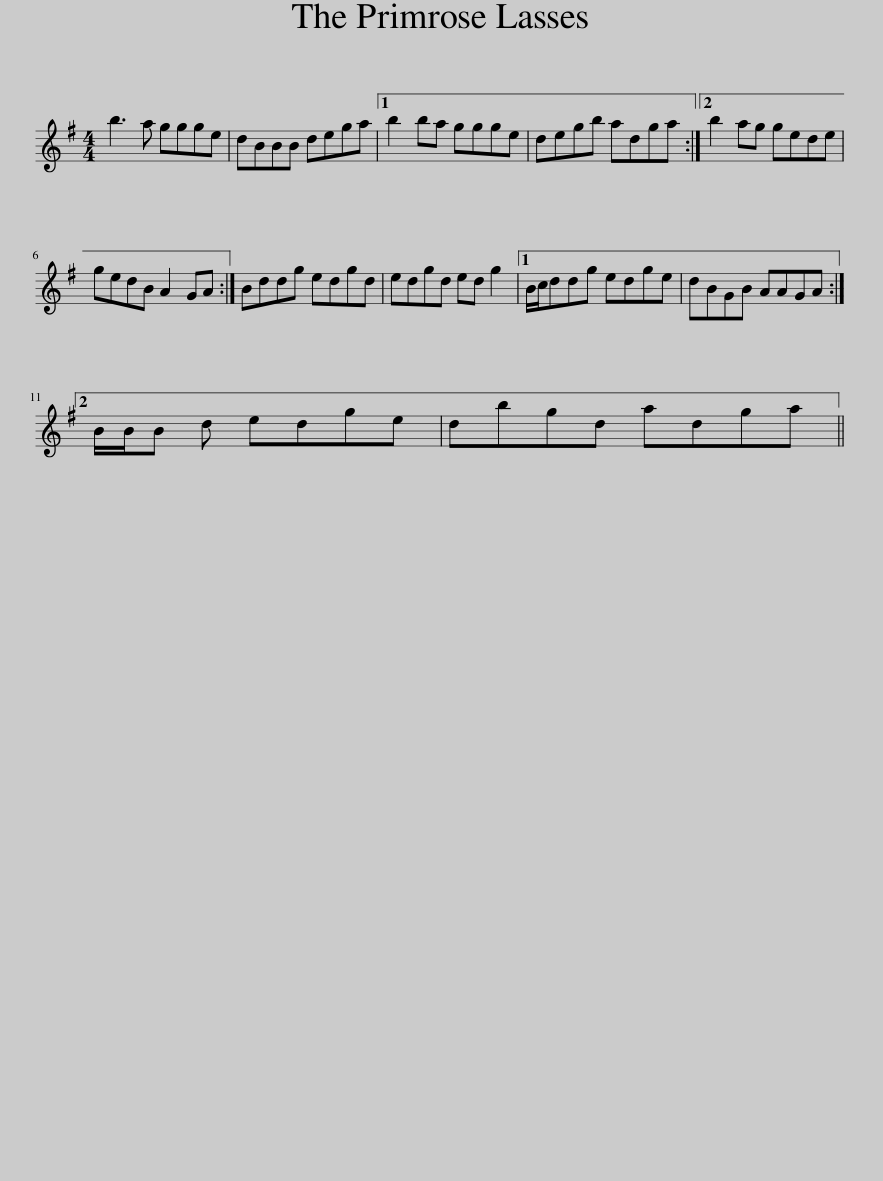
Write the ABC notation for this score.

X:1
L:1/8
M:4/4
I:linebreak $
K:G
V:1 treble
V:1
 b3 a ggge | dBBB dega |1 b2 ba ggge | degb adga :|2 b2 ag gede |$ %5
 gedB A2 GA :| Bddg edgd | edgd ed g2 |1 B/c/ddg edge | dBGB AAGA :|2$ %10
 B/B/B d edge | dbgd adga || %12
